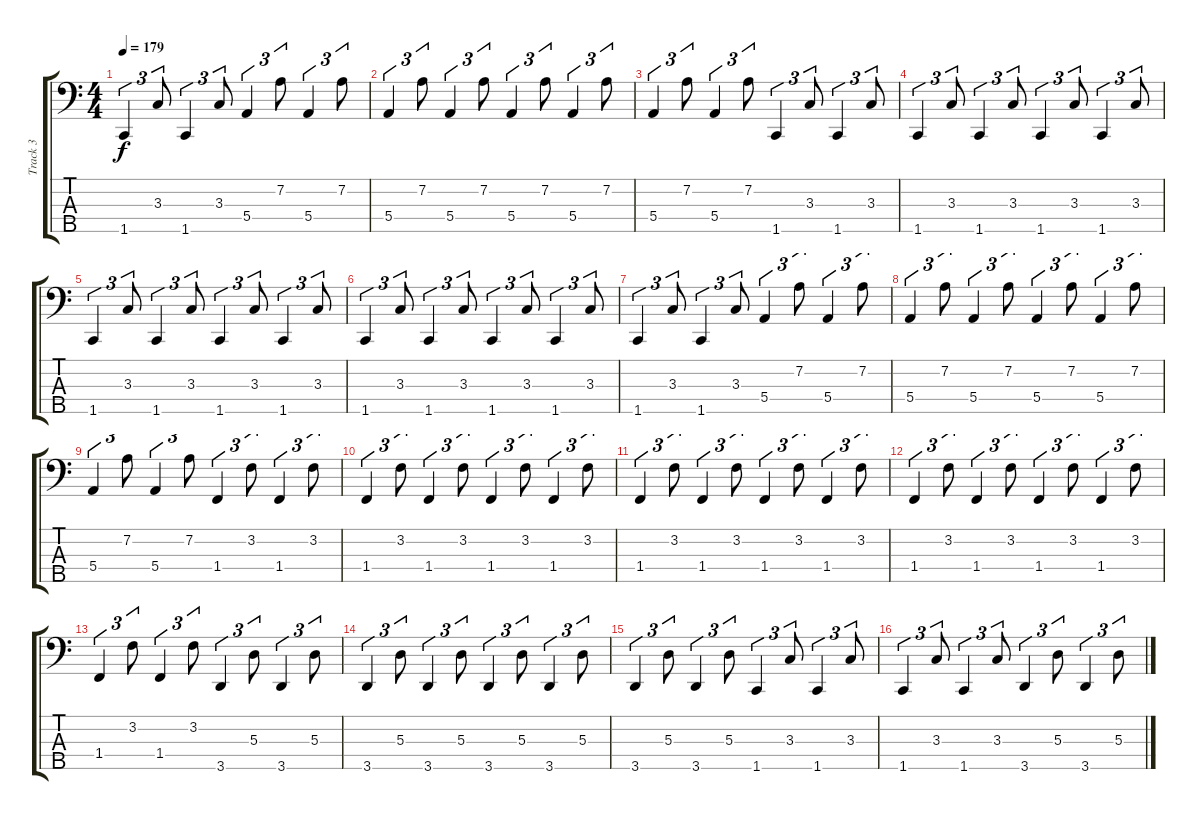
\track ("Track 3" "Track 3") {instrument electricbasspick}
\staff {score tabs}
\tuning (G2 D2 A1 E1 B0) {hide}
\ts (4 4)
\tempo 179
\clef f4
\ks c
1.5.4{tu (3 2) dy f} 3.3.8{tu (3 2)} 1.5.4{tu (3 2)} 3.3.8{tu (3 2)} 5.4.4{tu (3 2)} 7.2.8{tu (3 2)} 5.4.4{tu (3 2)} 7.2.8{tu (3 2)} |
5.4.4{tu (3 2)} 7.2.8{tu (3 2)} 5.4.4{tu (3 2)} 7.2.8{tu (3 2)} 5.4.4{tu (3 2)} 7.2.8{tu (3 2)} 5.4.4{tu (3 2)} 7.2.8{tu (3 2)} |
5.4.4{tu (3 2)} 7.2.8{tu (3 2)} 5.4.4{tu (3 2)} 7.2.8{tu (3 2)} 1.5.4{tu (3 2)} 3.3.8{tu (3 2)} 1.5.4{tu (3 2)} 3.3.8{tu (3 2)} |
1.5.4{tu (3 2)} 3.3.8{tu (3 2)} 1.5.4{tu (3 2)} 3.3.8{tu (3 2)} 1.5.4{tu (3 2)} 3.3.8{tu (3 2)} 1.5.4{tu (3 2)} 3.3.8{tu (3 2)} |
1.5.4{tu (3 2)} 3.3.8{tu (3 2)} 1.5.4{tu (3 2)} 3.3.8{tu (3 2)} 1.5.4{tu (3 2)} 3.3.8{tu (3 2)} 1.5.4{tu (3 2)} 3.3.8{tu (3 2)} |
1.5.4{tu (3 2)} 3.3.8{tu (3 2)} 1.5.4{tu (3 2)} 3.3.8{tu (3 2)} 1.5.4{tu (3 2)} 3.3.8{tu (3 2)} 1.5.4{tu (3 2)} 3.3.8{tu (3 2)} |
1.5.4{tu (3 2)} 3.3.8{tu (3 2)} 1.5.4{tu (3 2)} 3.3.8{tu (3 2)} 5.4.4{tu (3 2)} 7.2.8{tu (3 2)} 5.4.4{tu (3 2)} 7.2.8{tu (3 2)} |
5.4.4{tu (3 2)} 7.2.8{tu (3 2)} 5.4.4{tu (3 2)} 7.2.8{tu (3 2)} 5.4.4{tu (3 2)} 7.2.8{tu (3 2)} 5.4.4{tu (3 2)} 7.2.8{tu (3 2)} |
5.4.4{tu (3 2)} 7.2.8{tu (3 2)} 5.4.4{tu (3 2)} 7.2.8{tu (3 2)} 1.4.4{tu (3 2)} 3.2.8{tu (3 2)} 1.4.4{tu (3 2)} 3.2.8{tu (3 2)} |
1.4.4{tu (3 2)} 3.2.8{tu (3 2)} 1.4.4{tu (3 2)} 3.2.8{tu (3 2)} 1.4.4{tu (3 2)} 3.2.8{tu (3 2)} 1.4.4{tu (3 2)} 3.2.8{tu (3 2)} |
1.4.4{tu (3 2)} 3.2.8{tu (3 2)} 1.4.4{tu (3 2)} 3.2.8{tu (3 2)} 1.4.4{tu (3 2)} 3.2.8{tu (3 2)} 1.4.4{tu (3 2)} 3.2.8{tu (3 2)} |
1.4.4{tu (3 2)} 3.2.8{tu (3 2)} 1.4.4{tu (3 2)} 3.2.8{tu (3 2)} 1.4.4{tu (3 2)} 3.2.8{tu (3 2)} 1.4.4{tu (3 2)} 3.2.8{tu (3 2)} |
1.4.4{tu (3 2)} 3.2.8{tu (3 2)} 1.4.4{tu (3 2)} 3.2.8{tu (3 2)} 3.5.4{tu (3 2)} 5.3.8{tu (3 2)} 3.5.4{tu (3 2)} 5.3.8{tu (3 2)} |
3.5.4{tu (3 2)} 5.3.8{tu (3 2)} 3.5.4{tu (3 2)} 5.3.8{tu (3 2)} 3.5.4{tu (3 2)} 5.3.8{tu (3 2)} 3.5.4{tu (3 2)} 5.3.8{tu (3 2)} |
3.5.4{tu (3 2)} 5.3.8{tu (3 2)} 3.5.4{tu (3 2)} 5.3.8{tu (3 2)} 1.5.4{tu (3 2)} 3.3.8{tu (3 2)} 1.5.4{tu (3 2)} 3.3.8{tu (3 2)} |
1.5.4{tu (3 2)} 3.3.8{tu (3 2)} 1.5.4{tu (3 2)} 3.3.8{tu (3 2)} 3.5.4{tu (3 2)} 5.3.8{tu (3 2)} 3.5.4{tu (3 2)} 5.3.8{tu (3 2)}
